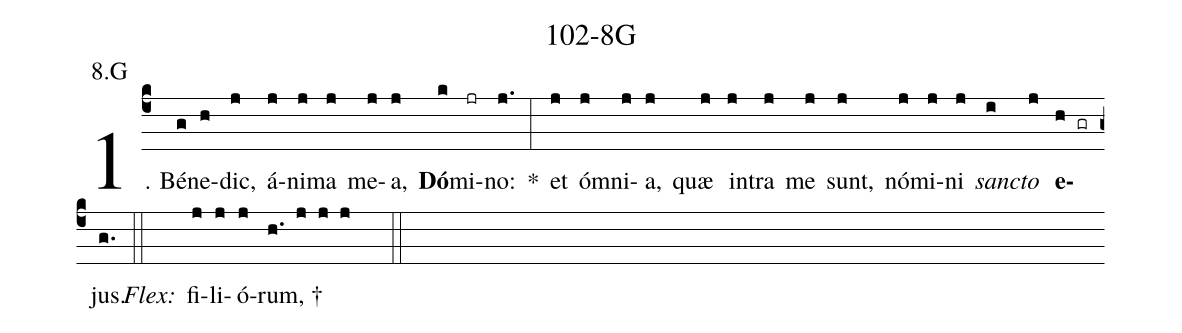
name: 102-8G;
annotation: 8.G;
%%
(c4)1. Bé(g)ne(h)dic,(j) á(j)ni(j)ma(j) me(j)a,(j) <b>Dó</b>(k)mi(jr)no:(j.) *(:) et(j) óm(j)ni(j)a,(j) quæ(j) in(j)tra(j) me(j) sunt,(j) nó(j)mi(j)ni(j) <i>sanc</i>(i)<i>to</i>(j) <b>e</b>(h gr)jus.(g.) (::)
<i>Flex:</i>()  fi(j)li(j)ó(j)rum, †(h. j j j  ::)
